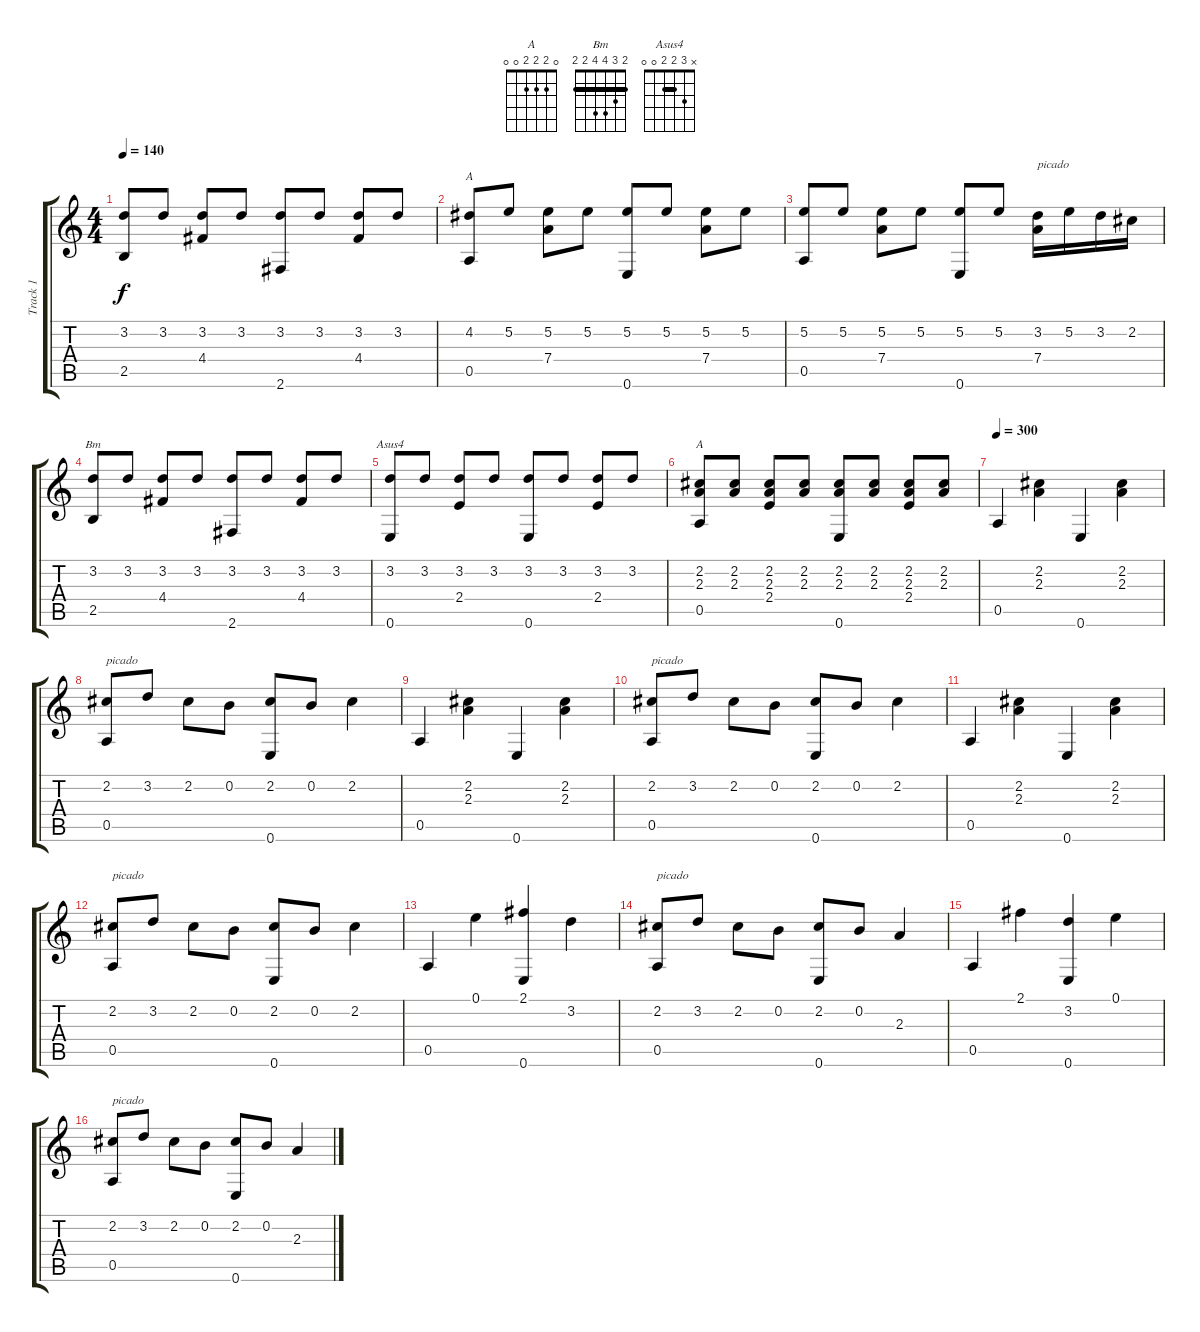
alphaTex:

\track ("Track 1" "Track 1") {instrument acousticguitarsteel}
\staff {score tabs}
\tuning (E4 B3 G3 D3 A2 E2) {hide}
\chord ("A" 5 5 6 7 0 0) {firstfret 5 barre 5}
\chord ("Bm" 2 3 4 4 2 2) {barre 2}
\chord ("Asus4" x 3 2 2 0 0) {barre 2}
\chord ("A" 0 2 2 2 0 0)
\ts (4 4)
\tempo 140
\clef g2
\ks c
(3.2 2.5).8{dy f} 3.2.8 (3.2 4.4).8 3.2.8 (3.2 2.6).8 3.2.8 (3.2 4.4).8 3.2.8 |
(4.2 0.5).8{ch "A"} 5.2.8 (5.2 7.4).8 5.2.8 (5.2 0.6).8 5.2.8 (5.2 7.4).8 5.2.8 |
(5.2 0.5).8 5.2.8 (5.2 7.4).8 5.2.8 (5.2 0.6).8 5.2.8 (3.2 7.4).16{txt "picado"} 5.2.16 3.2.16 2.2.16 |
(3.2 2.5).8{ch "Bm"} 3.2.8 (3.2 4.4).8 3.2.8 (3.2 2.6).8 3.2.8 (3.2 4.4).8 3.2.8 |
(3.2 0.6).8{ch "Asus4"} 3.2.8 (3.2 2.4).8 3.2.8 (3.2 0.6).8 3.2.8 (3.2 2.4).8 3.2.8 |
(2.2 2.3 0.5).8{ch "A"} (2.2 2.3).8 (2.2 2.3 2.4).8 (2.2 2.3).8 (2.2 2.3 0.6).8 (2.2 2.3).8 (2.2 2.3 2.4).8 (2.2 2.3).8 |
\tempo 300
0.5.4 (2.2 2.3).4 0.6.4 (2.2 2.3).4 |
(2.2 0.5).8{txt "picado"} 3.2.8 2.2.8 0.2.8 (2.2 0.6).8 0.2.8 2.2.4 |
0.5.4 (2.2 2.3).4 0.6.4 (2.2 2.3).4 |
(2.2 0.5).8{txt "picado"} 3.2.8 2.2.8 0.2.8 (2.2 0.6).8 0.2.8 2.2.4 |
0.5.4 (2.2 2.3).4 0.6.4 (2.2 2.3).4 |
(2.2 0.5).8{txt "picado"} 3.2.8 2.2.8 0.2.8 (2.2 0.6).8 0.2.8 2.2.4 |
0.5.4 0.1.4 (2.1 0.6).4 3.2.4 |
(2.2 0.5).8{txt "picado"} 3.2.8 2.2.8 0.2.8 (2.2 0.6).8 0.2.8 2.3.4 |
0.5.4 2.1.4 (3.2 0.6).4 0.1.4 |
(2.2 0.5).8{txt "picado"} 3.2.8 2.2.8 0.2.8 (2.2 0.6).8 0.2.8 2.3.4
